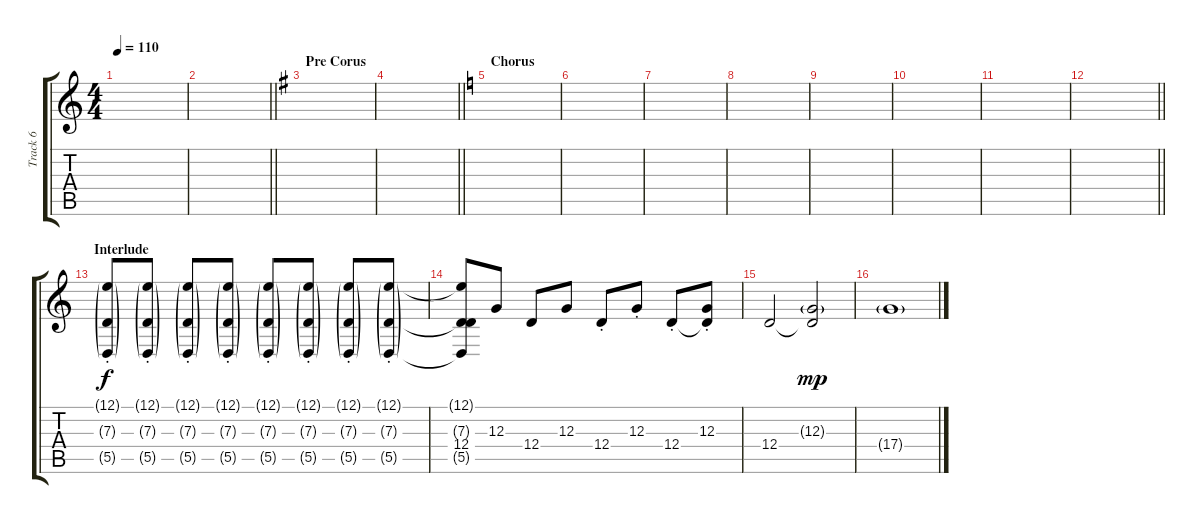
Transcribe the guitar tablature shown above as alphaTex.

\track ("Track 6" "Track 6") {instrument tuba}
\staff {score tabs}
\tuning (E4 B3 G3 D3 A2 E2) {hide}
\ts (4 4)
\tempo 110
\clef g2
\ks c
|
\barLineRight lightlight
|
\section ("" "Pre Corus")
\ks g
|
\barLineRight lightlight
|
\section ("" "Chorus")
\ks c
|
|
|
|
|
|
|
\barLineRight lightlight
|
\section ("" "Interlude")
(12.1{g st} 7.3{g st} 5.5{g st}).8{volume 8 instrument vibraphone} (12.1{g st} 7.3{g st} 5.5{g st}).8 (12.1{g st} 7.3{g st} 5.5{g st}).8 (12.1{g st} 7.3{g st} 5.5{g st}).8{volume 8 instrument vibraphone} (12.1{g st} 7.3{g st} 5.5{g st}).8 (12.1{g st} 7.3{g st} 5.5{g st}).8 (12.1{g} 7.3{g st} 5.5{g st}).8 (12.1{g} 7.3{g st} 5.5{g st}).8{volume 14} |
(12.1{t} 7.3{t} 12.4 5.5{t}).8{dy f volume 14 instrument trumpet} 12.3.8 12.4.8 12.3.8 12.4{st}.8 12.3{st}.8 12.4{st}.8 (12.3{st} 12.4{t}).8 |
12.4.2 (12.3{g} 12.4{t}).2{dy mp} |
17.4{g}.1
